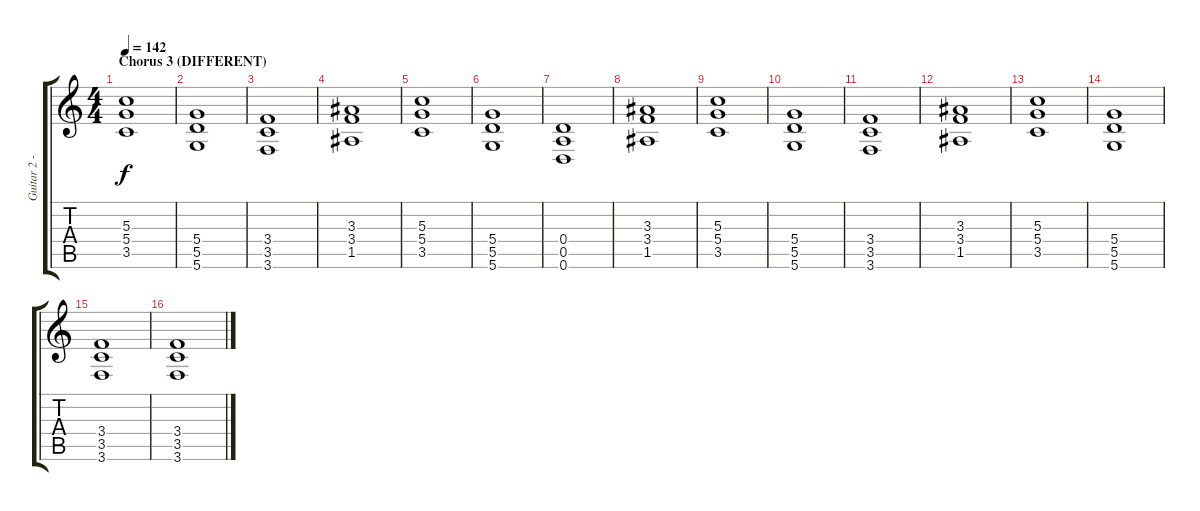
\track ("Guitar 2 - Drop D, center" "Guitar 2 -") {instrument overdrivenguitar}
\staff {score tabs}
\tuning (E4 B3 G3 D3 A2 D2) {hide}
\ts (4 4)
\section ("" "Chorus 3 (DIFFERENT)")
\tempo 142
\clef g2
\ks c
(5.3 5.4 3.5).1{dy f} |
(5.4 5.5 5.6).1 |
(3.4 3.5 3.6).1 |
(3.3 3.4 1.5).1 |
(5.3 5.4 3.5).1 |
(5.4 5.5 5.6).1 |
(0.4 0.5 0.6).1 |
(3.3 3.4 1.5).1 |
(5.3 5.4 3.5).1 |
(5.4 5.5 5.6).1 |
(3.4 3.5 3.6).1 |
(3.3 3.4 1.5).1 |
(5.3 5.4 3.5).1 |
(5.4 5.5 5.6).1 |
(3.4 3.5 3.6).1 |
(3.4 3.5 3.6).1
